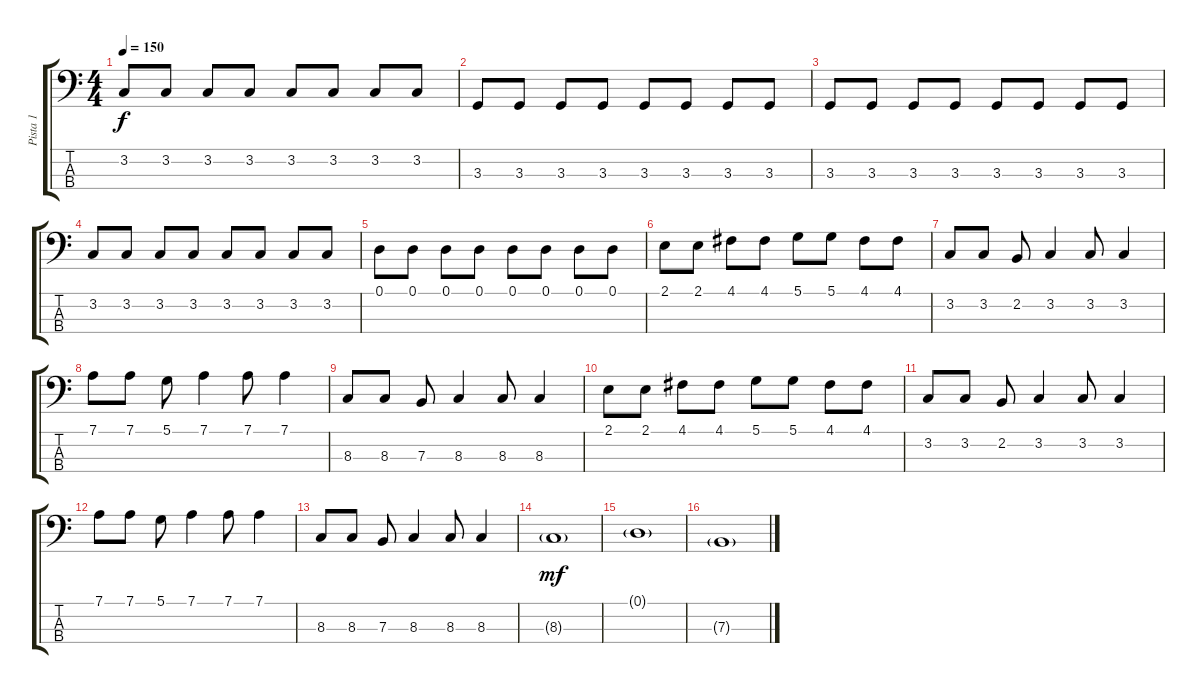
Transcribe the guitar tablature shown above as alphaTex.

\track ("Pista 1" "Pista 1") {instrument electricbassfinger}
\staff {score tabs}
\tuning (D2 A1 E1 B0) {hide}
\ts (4 4)
\tempo 150
\clef f4
\ks c
3.2.8{dy f} 3.2.8 3.2.8 3.2.8 3.2.8 3.2.8 3.2.8 3.2.8 |
3.3.8 3.3.8 3.3.8 3.3.8 3.3.8 3.3.8 3.3.8 3.3.8 |
3.3.8 3.3.8 3.3.8 3.3.8 3.3.8 3.3.8 3.3.8 3.3.8 |
3.2.8 3.2.8 3.2.8 3.2.8 3.2.8 3.2.8 3.2.8 3.2.8 |
0.1.8 0.1.8 0.1.8 0.1.8 0.1.8 0.1.8 0.1.8 0.1.8 |
2.1.8 2.1.8 4.1.8 4.1.8 5.1.8 5.1.8 4.1.8 4.1.8 |
3.2.8 3.2.8 2.2.8 3.2.4 3.2.8 3.2.4 |
7.1.8 7.1.8 5.1.8 7.1.4 7.1.8 7.1.4 |
8.3.8 8.3.8 7.3.8 8.3.4 8.3.8 8.3.4 |
2.1.8 2.1.8 4.1.8 4.1.8 5.1.8 5.1.8 4.1.8 4.1.8 |
3.2.8 3.2.8 2.2.8 3.2.4 3.2.8 3.2.4 |
7.1.8 7.1.8 5.1.8 7.1.4 7.1.8 7.1.4 |
8.3.8 8.3.8 7.3.8 8.3.4 8.3.8 8.3.4 |
8.3{g}.1{dy mf} |
0.1{g}.1 |
7.3{g}.1
